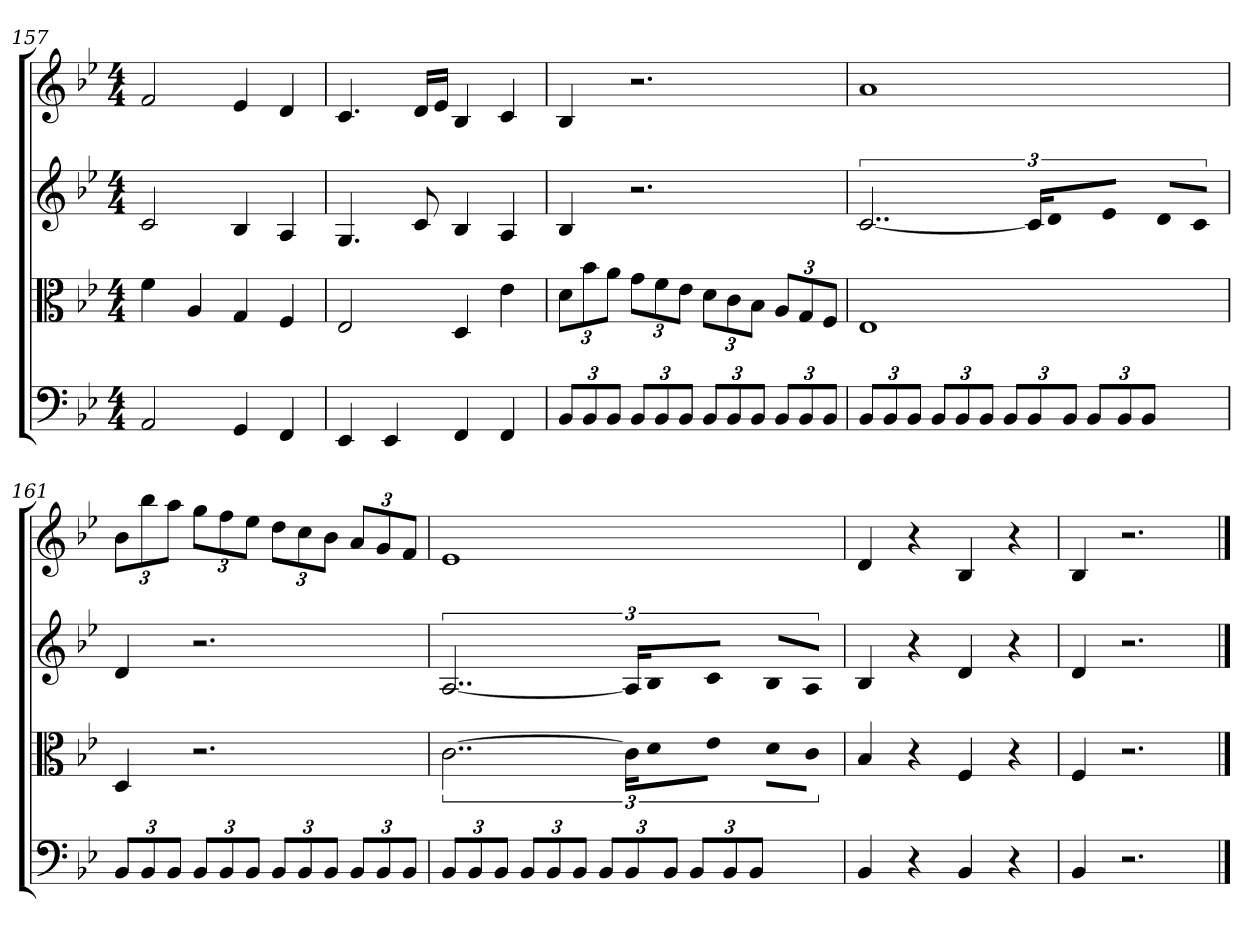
**kern	**kern	**kern	**kern
*part4	*part3	*part2	*part1
*staff4	*staff3	*staff2	*staff1
*clefF4	*clefC3	*	*
*k[b-e-]	*k[b-e-]	*k[b-e-]	*k[b-e-]
*B-:	*B-:	*B-:	*B-:
*M4/4	*M4/4	*M4/4	*M4/4
=157	=157	=157	=157
2AA	4f	2c	2f
.	4A	.	.
4GG	4G	4B-	4e-
4FF	4F	4A	4d
=158	=158	=158	=158
4EE-	2E-	4.G	4.c
4EE-	.	.	.
.	.	8c	16dLL
.	.	.	16e-JJ
4FF	4D	4B-	4B-
4FF	4e-	4A	4c
=159	=159	=159	=159
12BB-/L	12d\L	4B-	4B-
12BB-/	12b-\	.	.
12BB-/J	12a\J	.	.
12BB-/L	12g\L	2.r	2.r
12BB-/	12f\	.	.
12BB-/J	12e-\J	.	.
12BB-/L	12d\L	.	.
12BB-/	12c\	.	.
12BB-/J	12B-\J	.	.
12BB-/L	12A/L	.	.
12BB-/	12G/	.	.
12BB-/J	12F/J	.	.
=160	=160	=160	=160
12BB-/L	1E-	[3..c	1a
12BB-/	.	.	.
12BB-/J	.	.	.
12BB-/L	.	.	.
12BB-/	.	.	.
12BB-/J	.	.	.
12BB-/L	.	.	.
12BB-/	.	24cLL]	.
.	.	16d	.
12BB-/J	.	.	.
.	.	16e-JJ	.
12BB-/L	.	8dL	.
12BB-/	.	.	.
.	.	8cJ	.
12BB-/J	.	.	.
=161	=161	=161	=161
12BB-/L	4D	4d	12b-L
12BB-/	.	.	12bb-
12BB-/J	.	.	12aaJ
12BB-/L	2.r	2.r	12ggL
12BB-/	.	.	12ff
12BB-/J	.	.	12ee-J
12BB-/L	.	.	12ddL
12BB-/	.	.	12cc
12BB-/J	.	.	12b-J
12BB-/L	.	.	12aL
12BB-/	.	.	12g
12BB-/J	.	.	12fJ
=162	=162	=162	=162
12BB-/L	[3..c	[3..A	1e-
12BB-/	.	.	.
12BB-/J	.	.	.
12BB-/L	.	.	.
12BB-/	.	.	.
12BB-/J	.	.	.
12BB-/L	.	.	.
12BB-/	24c\LL]	24ALL]	.
.	16d\	16B-	.
12BB-/J	.	.	.
.	16e-\JJ	16cJJ	.
12BB-/L	8d\L	8B-L	.
12BB-/	.	.	.
.	8c\J	8AJ	.
12BB-/J	.	.	.
=163	=163	=163	=163
4BB-	4B-	4B-	4d
4r	4r	4r	4r
4BB-	4F	4d	4B-
4r	4r	4r	4r
=164	=164	=164	=164
4BB-	4F	4d	4B-
2.r	2.r	2.r	2.r
==	==	==	==
*-	*-	*-	*-
